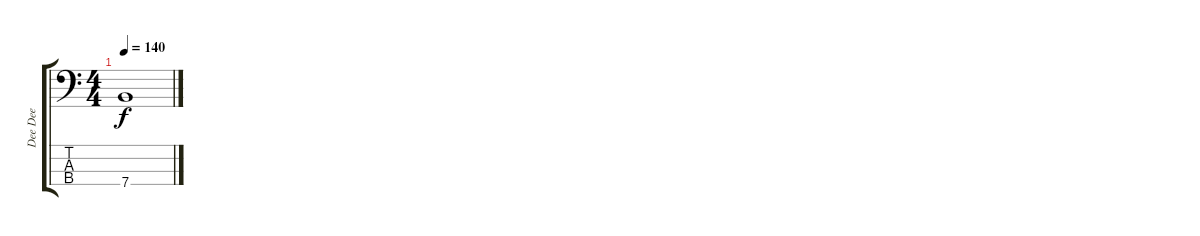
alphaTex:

\track ("Dee Dee" "Dee Dee") {instrument electricbasspick}
\staff {score tabs}
\tuning (G2 D2 A1 E1) {hide}
\ts (4 4)
\tempo 140
\clef f4
\ks c
7.4.1{dy f}
